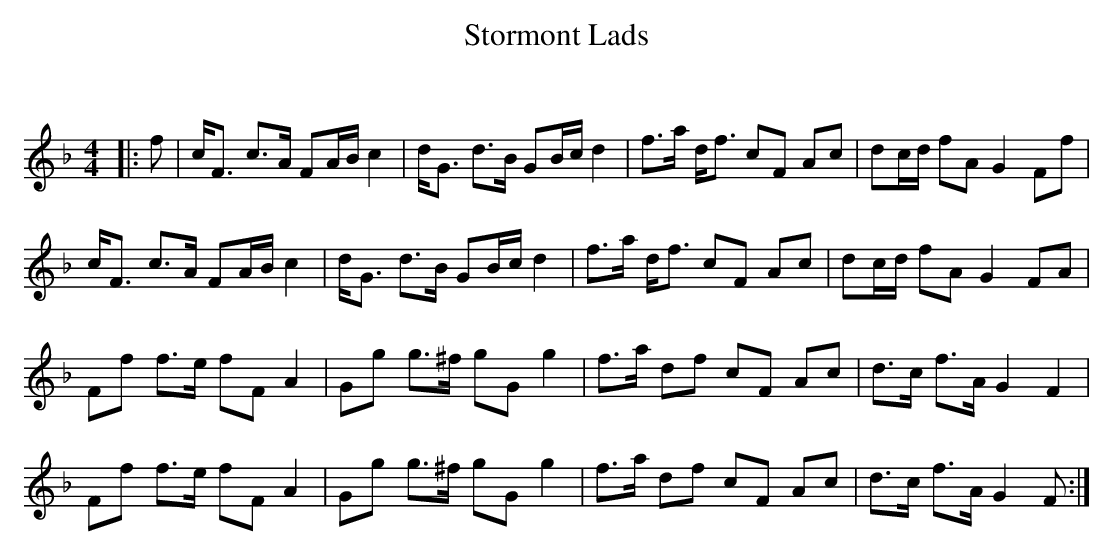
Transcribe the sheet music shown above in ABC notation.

X:1
T: Stormont Lads
C:
Q: 128
K:F
M:4/4
L:1/16
|:f2|cF3 c3A F2AB c4|dG3 d3B G2Bc d4|f3a df3 c2F2 A2c2|d2cd f2A2 G4 F2f2|
cF3 c3A F2AB c4|dG3 d3B G2Bc d4|f3a df3 c2F2 A2c2|d2cd f2A2 G4 F2A2|
F2f2 f3e f2F2 A4|G2g2 g3^f g2G2 g4|f3a d2f2 c2F2 A2c2|d3c f3A G4 F4|
F2f2 f3e f2F2 A4|G2g2 g3^f g2G2 g4|f3a d2f2 c2F2 A2c2|d3c f3A G4 F2:|
